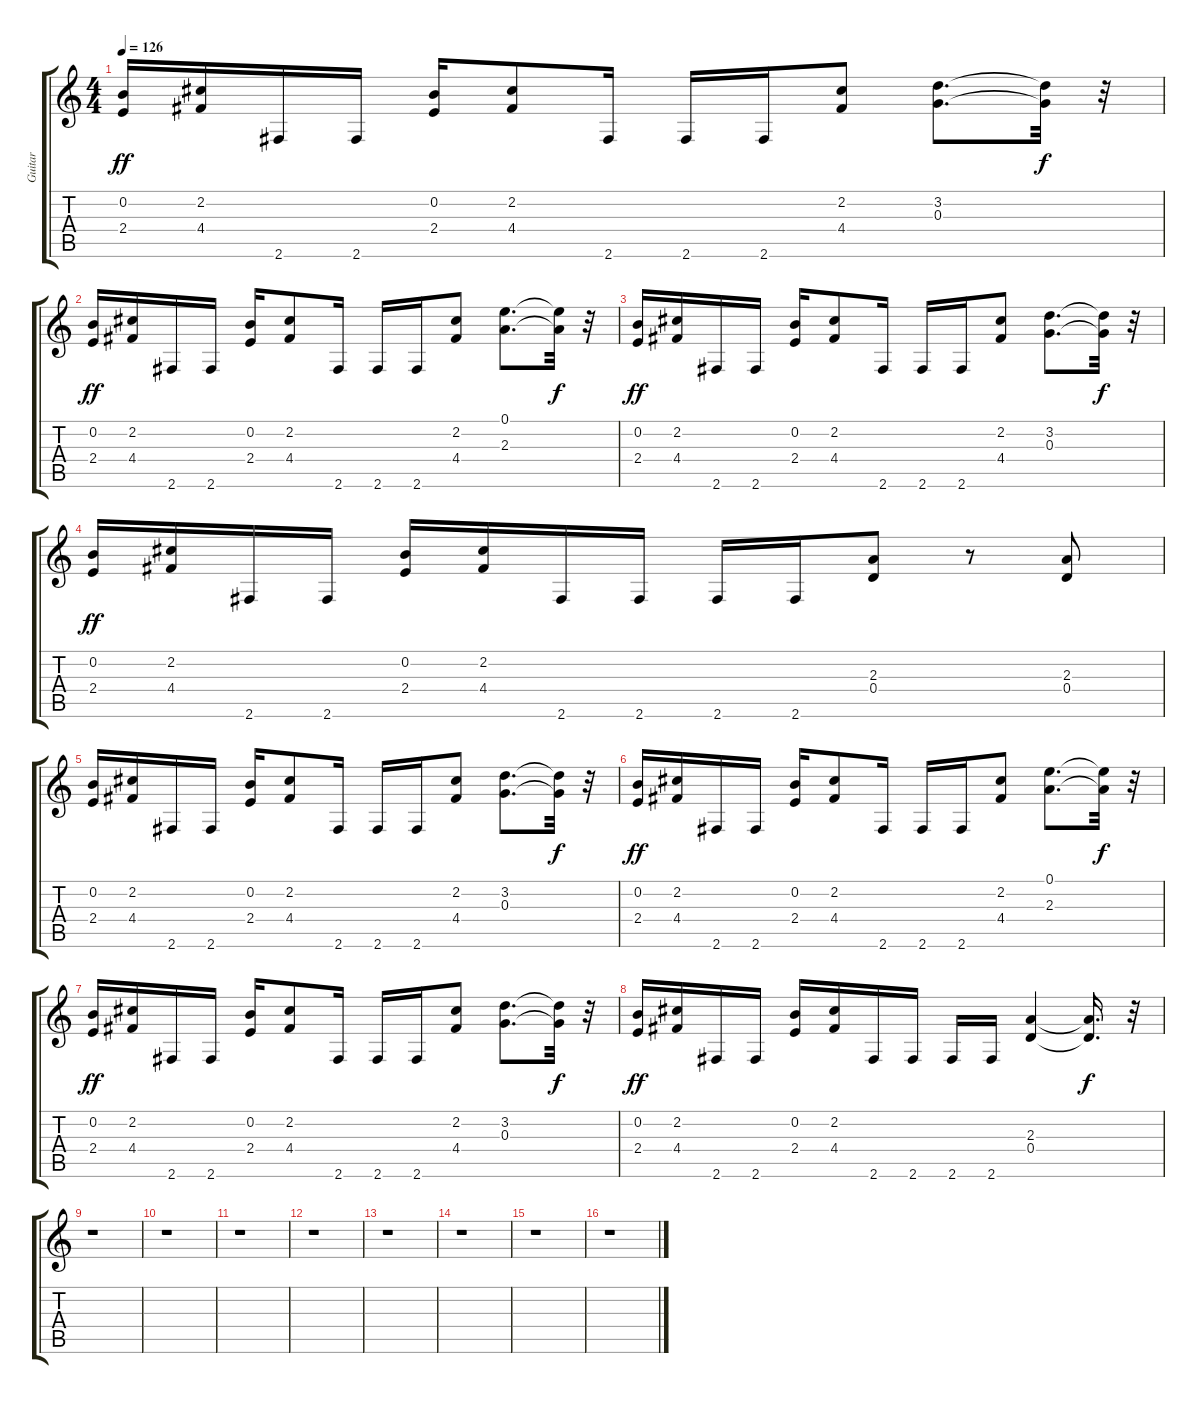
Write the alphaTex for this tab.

\track ("Guitar" "Guitar") {instrument distortionguitar}
\staff {score tabs}
\tuning (E4 B3 G3 D3 A2 E2) {hide}
\ts (4 4)
\tempo 126
\clef g2
\ks c
(0.2 2.4).16{dy ff} (2.2 4.4).16 2.6.16 2.6.16 (0.2 2.4).16 (2.2 4.4).8 2.6.16 2.6.16 2.6.16 (2.2 4.4).8 (3.2 0.3).8{d} (3.2{t} 0.3{t}).32{dy f} r.32 |
(0.2 2.4).16{dy ff} (2.2 4.4).16 2.6.16 2.6.16 (0.2 2.4).16 (2.2 4.4).8 2.6.16 2.6.16 2.6.16 (2.2 4.4).8 (0.1 2.3).8{d} (0.1{t} 2.3{t}).32{dy f} r.32 |
(0.2 2.4).16{dy ff} (2.2 4.4).16 2.6.16 2.6.16 (0.2 2.4).16 (2.2 4.4).8 2.6.16 2.6.16 2.6.16 (2.2 4.4).8 (3.2 0.3).8{d} (3.2{t} 0.3{t}).32{dy f} r.32 |
(0.2 2.4).16{dy ff} (2.2 4.4).16 2.6.16 2.6.16 (0.2 2.4).16 (2.2 4.4).16 2.6.16 2.6.16 2.6.16 2.6.16 (2.3 0.4).8 r.8 (2.3 0.4).8 |
(0.2 2.4).16 (2.2 4.4).16 2.6.16 2.6.16 (0.2 2.4).16 (2.2 4.4).8 2.6.16 2.6.16 2.6.16 (2.2 4.4).8 (3.2 0.3).8{d} (3.2{t} 0.3{t}).32{dy f} r.32 |
(0.2 2.4).16{dy ff} (2.2 4.4).16 2.6.16 2.6.16 (0.2 2.4).16 (2.2 4.4).8 2.6.16 2.6.16 2.6.16 (2.2 4.4).8 (0.1 2.3).8{d} (0.1{t} 2.3{t}).32{dy f} r.32 |
(0.2 2.4).16{dy ff} (2.2 4.4).16 2.6.16 2.6.16 (0.2 2.4).16 (2.2 4.4).8 2.6.16 2.6.16 2.6.16 (2.2 4.4).8 (3.2 0.3).8{d} (3.2{t} 0.3{t}).32{dy f} r.32 |
(0.2 2.4).16{dy ff} (2.2 4.4).16 2.6.16 2.6.16 (0.2 2.4).16 (2.2 4.4).16 2.6.16 2.6.16 2.6.16 2.6.16 (2.3 0.4).4 (2.3{t} 0.4{t}).16{d dy f} r.32 |
r.1 |
r.1 |
r.1 |
r.1 |
r.1 |
r.1 |
r.1 |
r.1
